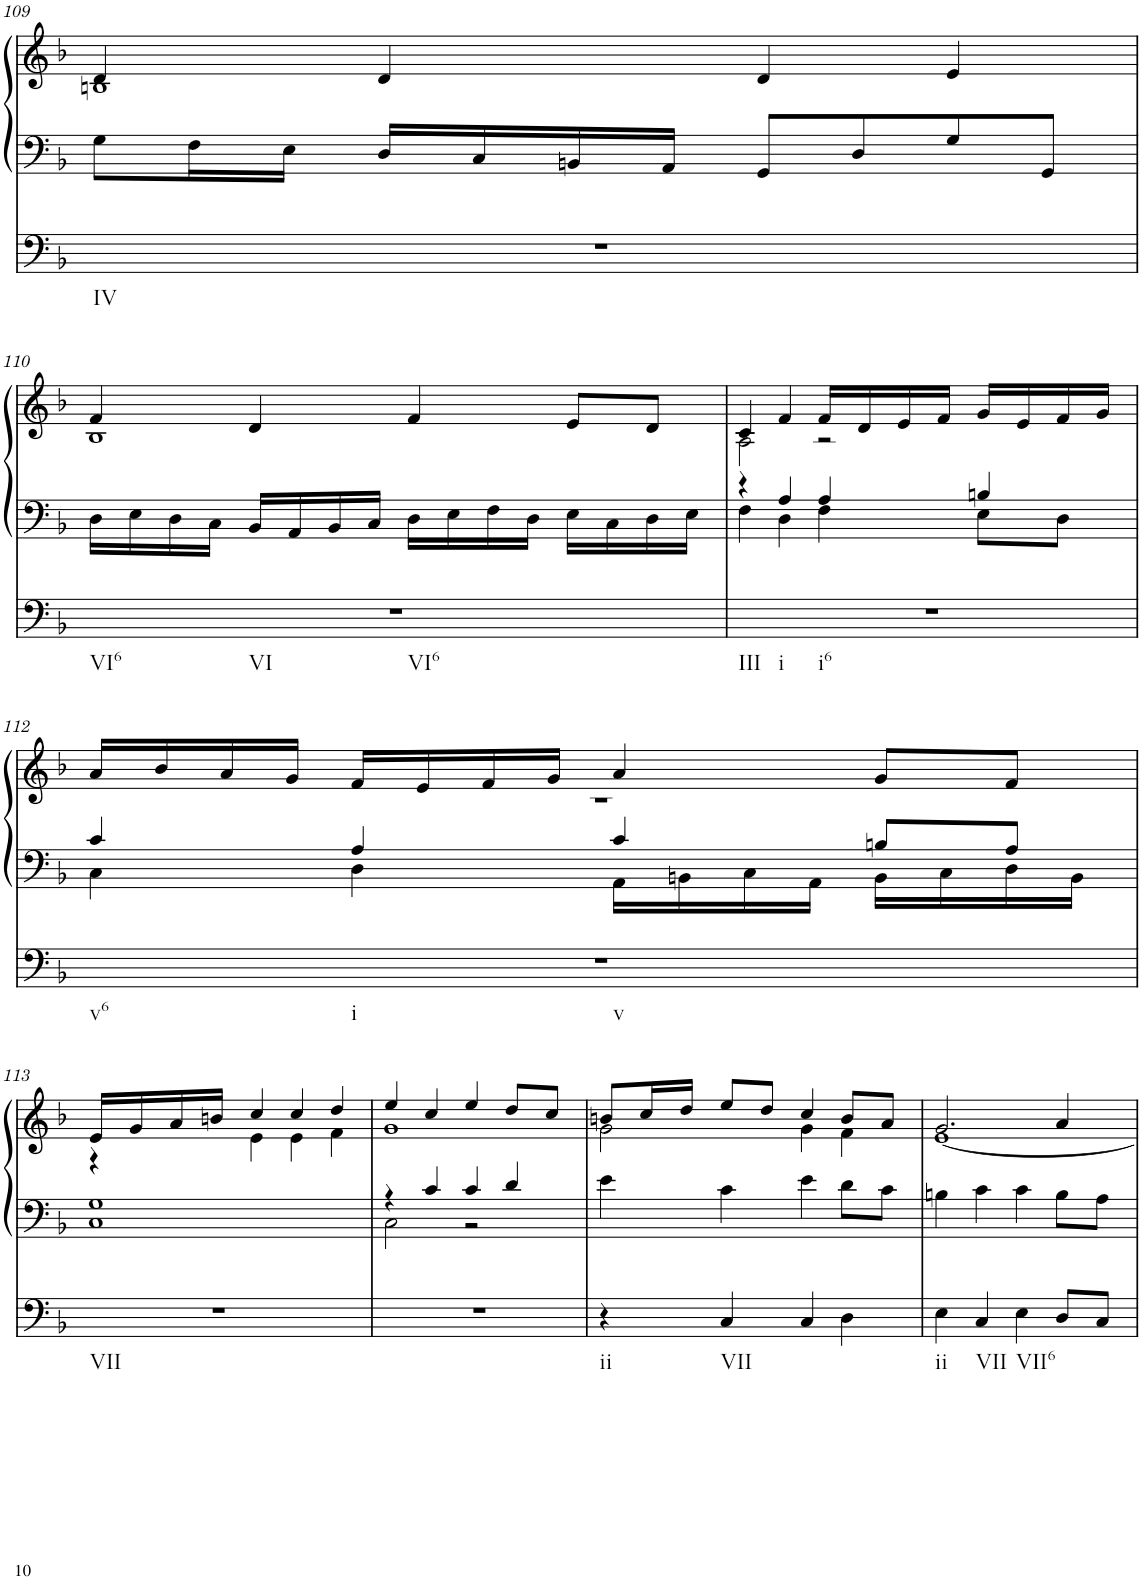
**kern	**kern	**kern
*part2	*part1	*part1
*staff3	*staff2	*staff1
*I"Pedal	*I"linke Hand	*
!!LO:PB:g=z
*clefF4	*clefF4	*clefG2
*k[b-]	*k[b-]	*k[b-]
*M4/4	*M4/4	*M4/4
=109	=109	=109
*	*	*^
!LO:TX:b:t=IV	!	!	!
1r	8G\L	4d/	1Bn
.	16F\L	.	.
.	16E\JJ	.	.
.	16D/LL	4d/	.
.	16C/	.	.
.	16BBn/	.	.
.	16AA/JJ	.	.
.	8GG/L	4d/	.
.	8D/	.	.
.	8G/	4e/	.
.	8GG/J	.	.
!!LO:LB:g=z	!!
=110	=110	=110	=110
!LO:TX:b:t=VI6	!	!	!
!LO:TX:b:t=VI	!	!	!
!LO:TX:b:t=VI6	!	!	!
1r	16D\LL	4f/	1B-
.	16E\	.	.
.	16D\	.	.
.	16C\JJ	.	.
.	16BB-/LL	4d/	.
.	16AA/	.	.
.	16BB-/	.	.
.	16C/JJ	.	.
.	16D\LL	4f/	.
.	16E\	.	.
.	16F\	.	.
.	16D\JJ	.	.
.	16E\LL	8e/L	.
.	16C\	.	.
.	16D\	8d/J	.
.	16E\JJ	.	.
=111	=111	=111	=111
*	*^	*	*
!LO:TX:b:t=III	!	!	!	!
!LO:TX:b:t=i	!	!	!	!
!LO:TX:b:t=i6	!	!	!	!
1r	4r	4F\	4c/	2A\
.	4A/	4D\	4f/	.
.	4A/	4F\	16f/LL	2r
.	.	.	16d/	.
.	.	.	16e/	.
.	.	.	16f/JJ	.
.	4Bn/	8E\L	16g/LL	.
.	.	.	16e/	.
.	.	8D\J	16f/	.
.	.	.	16g/JJ	.
!!LO:LB:g=z	!!
=112	=112	=112	=112	=112
!LO:TX:b:t=v6	!	!	!	!
!LO:TX:b:t=i	!	!	!	!
!LO:TX:b:t=v	!	!	!	!
1r	4c/	4C\	16a/LL	1r
.	.	.	16b-/	.
.	.	.	16a/	.
.	.	.	16g/JJ	.
.	4A/	4D\	16f/LL	.
.	.	.	16e/	.
.	.	.	16f/	.
.	.	.	16g/JJ	.
.	4c/	16AA\LL	4a/	.
.	.	16BBn\	.	.
.	.	16C\	.	.
.	.	16AA\JJ	.	.
.	8Bn/L	16BB\LL	8g/L	.
.	.	16C\	.	.
.	8A/J	16D\	8f/J	.
.	.	16BB\JJ	.	.
!!LO:LB:g=z	!!
=113	=113	=113	=113	=113
!LO:TX:b:t=VII	!	!	!	!
1r	1G	1C	16e/LL	4r
.	.	.	16g/	.
.	.	.	16a/	.
.	.	.	16bn/JJ	.
.	.	.	4cc/	4e\
.	.	.	4cc/	4e\
.	.	.	4dd/	4f\
=114	=114	=114	=114	=114
1r	4r	2C\	4ee/	1g
.	4c/	.	4cc/	.
.	4c/	2r	4ee/	.
.	4d/	.	8dd/L	.
.	.	.	8cc/J	.
*	*v	*v	*	*
=115	=115	=115	=115
!LO:TX:b:t=ii	!	!	!
4r	4e\	8bn/L	2g\
.	.	16cc/L	.
.	.	16dd/JJ	.
!LO:TX:b:t=VII	!	!	!
4C/	4c\	8ee/L	.
.	.	8dd/J	.
4C/	4e\	4cc/	4g\
4D\	8d\L	8b/L	4f\
.	8c\J	8a/J	.
=116	=116	=116	=116
!LO:TX:b:t=ii	!	!	!
4E\	4Bn\	2.g/	[1e
!LO:TX:b:t=VII	!	!	!
4C/	4c\	.	.
!LO:TX:b:t=VII6	!	!	!
4E\	4c\	.	.
8D/L	8B\L	4a/	.
8C/J	8A\J	.	.
*	*	*v	*v
=	=	=
*-	*-	*-
